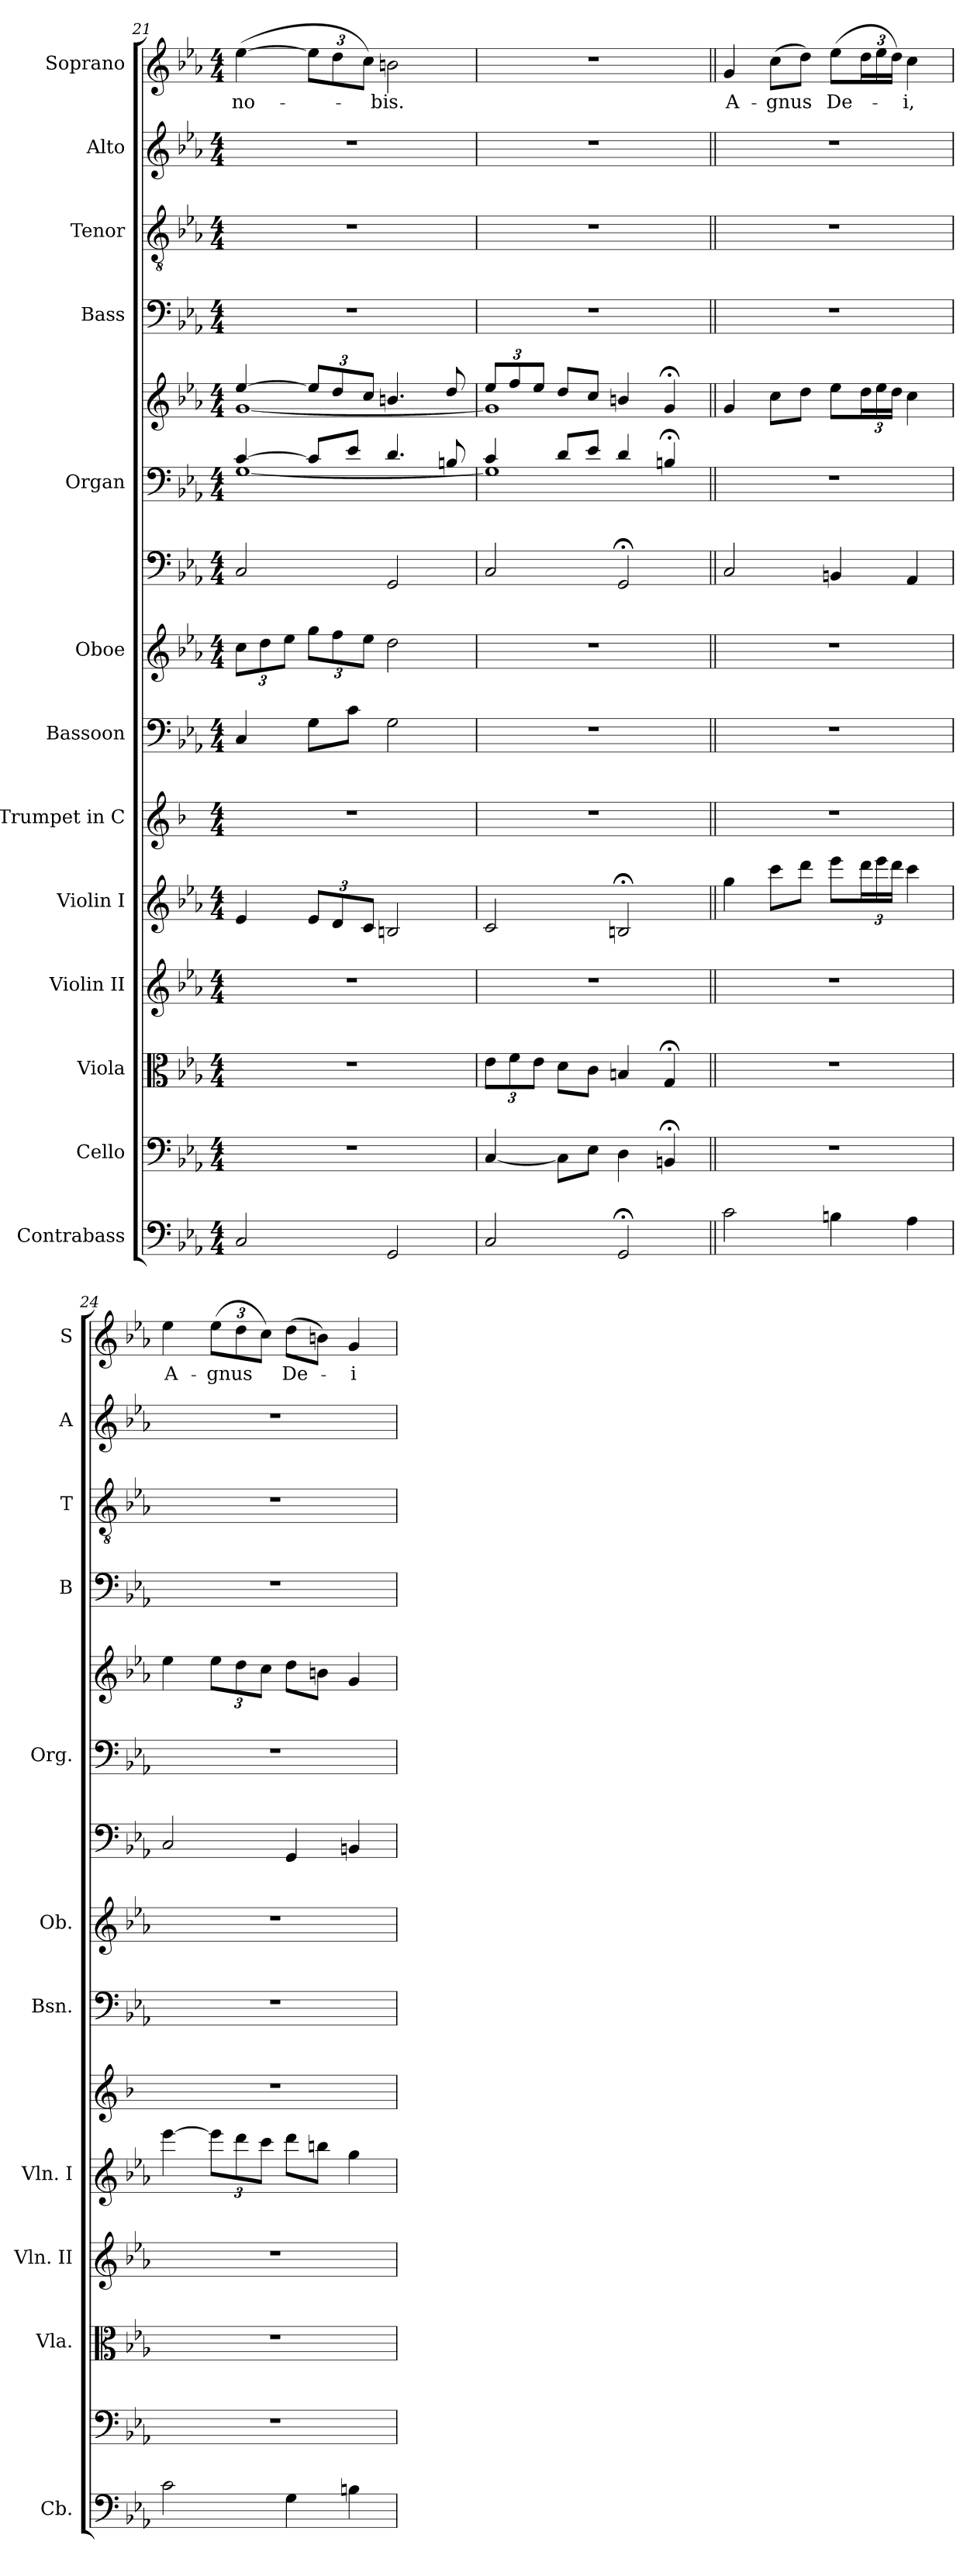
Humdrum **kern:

**kern	**kern	**kern	**kern	**kern	**kern	**kern	**kern	**kern	**kern	**kern	**kern	**kern	**kern	**kern	**text
*part14	*part13	*part12	*part11	*part10	*part9	*part8	*part7	*part6	*part5	*part5	*part4	*part3	*part2	*part1	*part1
*staff15	*staff14	*staff13	*staff12	*staff11	*staff10	*staff9	*staff8	*staff7	*staff6	*staff5	*staff4	*staff3	*staff2	*staff1	*staff1
*I"Contrabass	*I"Cello	*I"Viola	*I"Violin II	*I"Violin I	*I"Trumpet in C	*I"Bassoon	*I"Oboe	*	*I"Organ	*	*I"Bass	*I"Tenor	*I"Alto	*I"Soprano	*
*I'Cb.	*	*I'Vla.	*I'Vln. II	*I'Vln. I	*	*I'Bsn.	*I'Ob.	*	*I'Org.	*	*I'B	*I'T	*I'A	*I'S	*
*clefF4	*clefF4	*clefC3	*clefG2	*clefG2	*clefG2	*clefF4	*clefG2	*clefF4	*clefF4	*clefG2	*clefF4	*clefGv2	*clefG2	*clefG2	*
*ITrd7c12	*	*	*	*	*ITrd1c2	*	*	*	*	*	*	*	*	*	*
*k[b-e-a-]	*k[b-e-a-]	*k[b-e-a-]	*k[b-e-a-]	*k[b-e-a-]	*k[b-e-a-]	*k[b-e-a-]	*k[b-e-a-]	*k[b-e-a-]	*k[b-e-a-]	*k[b-e-a-]	*k[b-e-a-]	*k[b-e-a-]	*k[b-e-a-]	*k[b-e-a-]	*
*c:	*c:	*c:	*c:	*c:	*c:	*c:	*c:	*c:	*c:	*c:	*c:	*c:	*c:	*c:	*
*M4/4	*M4/4	*M4/4	*M4/4	*M4/4	*M4/4	*M4/4	*M4/4	*M4/4	*M4/4	*M4/4	*M4/4	*M4/4	*M4/4	*M4/4	*
=21	=21	=21	=21	=21	=21	=21	=21	=21	=21	=21	=21	=21	=21	=21	=21
*	*	*	*	*	*	*	*	*	*^	*^	*	*	*	*	*
!	!	!	!	!	!	!	!	!	!	!	!	!	!	!	!	!	!LO:LY:b
2CC/	1r	1r	1r	4e-/	1r	4C/	12cc\L	2C/	[>4c/	[<1G	[>4ee-/	[<1g	1r	1r	1r	(>[4ee-\	no-
.	.	.	.	.	.	.	12dd\	.	.	.	.	.	.	.	.	.	.
.	.	.	.	.	.	.	12ee-\J	.	.	.	.	.	.	.	.	.	.
.	.	.	.	12e-/L	.	8G\L	12gg\L	.	8c/L]	.	12ee-/L]	.	.	.	.	12ee-\L]	.
.	.	.	.	12d/	.	.	12ff\	.	.	.	12dd/	.	.	.	.	12dd\	.
.	.	.	.	.	.	8c\J	.	.	8e-/J	.	.	.	.	.	.	.	.
.	.	.	.	12c/J	.	.	12ee-\J	.	.	.	12cc/J	.	.	.	.	12cc\J)	.
!	!	!	!	!	!	!	!	!	!	!	!	!	!	!	!	!	!LO:LY:b
2GGG/	.	.	.	2Bn/	.	2G\	2dd\	2GG/	4.d/	.	4.bn/	.	.	.	.	2bn\	-bis.
.	.	.	.	.	.	.	.	.	8Bn/	.	8dd/	.	.	.	.	.	.
=22	=22	=22	=22	=22	=22	=22	=22	=22	=22	=22	=22	=22	=22	=22	=22	=22	=22
2CC/	[4C/	12e-\L	1r	2c/	1r	1r	1r	2C/	4c/	1G]	12ee-/L	1g]	1r	1r	1r	1r	.
.	.	12f\	.	.	.	.	.	.	.	.	12ff/	.	.	.	.	.	.
.	.	12e-\J	.	.	.	.	.	.	.	.	12ee-/J	.	.	.	.	.	.
.	8C\L]	8d\L	.	.	.	.	.	.	8d/L	.	8dd/L	.	.	.	.	.	.
.	8E-\J	8c\J	.	.	.	.	.	.	8e-/J	.	8cc/J	.	.	.	.	.	.
2GGG;</	4D\	4Bn/	.	2Bn;</	.	.	.	2GG;</	4d/	.	4bn/	.	.	.	.	.	.
.	4BBn;</	4G;</	.	.	.	.	.	.	4Bn;</	.	4g;</	.	.	.	.	.	.
*	*	*	*	*	*	*	*	*	*v	*v	*	*	*	*	*	*	*
*	*	*	*	*	*	*	*	*	*	*v	*v	*	*	*	*	*
!!LO:PB:g=z
=23||	=23||	=23||	=23||	=23||	=23||	=23||	=23||	=23||	=23||	=23||	=23||	=23||	=23||	=23||	=23||
!	!	!	!	!	!	!	!	!	!	!	!	!	!	!	!LO:LY:b
2C\	1r	1r	1r	4gg\	1r	1r	1r	2C/	1r	4g/	1r	1r	1r	4g/	A-
!	!	!	!	!	!	!	!	!	!	!	!	!	!	!	!LO:LY:b
.	.	.	.	8ccc\L	.	.	.	.	.	8cc\L	.	.	.	(>8cc\L	-gnus
.	.	.	.	8ddd\J	.	.	.	.	.	8dd\J	.	.	.	8dd\J)	.
!	!	!	!	!	!	!	!	!	!	!	!	!	!	!	!LO:LY:b
4BBn\	.	.	.	8eee-\L	.	.	.	4BBn/	.	8ee-\L	.	.	.	(>8ee-\L	De-
.	.	.	.	24ddd\L	.	.	.	.	.	24dd\L	.	.	.	24dd\L	.
.	.	.	.	24eee-\	.	.	.	.	.	24ee-\	.	.	.	24ee-\	.
.	.	.	.	24ddd\JJ	.	.	.	.	.	24dd\JJ	.	.	.	24dd\JJ)	.
!	!	!	!	!	!	!	!	!	!	!	!	!	!	!	!LO:LY:b
4AA-\	.	.	.	4ccc\	.	.	.	4AA-/	.	4cc\	.	.	.	4cc\	-i,
=24	=24	=24	=24	=24	=24	=24	=24	=24	=24	=24	=24	=24	=24	=24	=24
!	!	!	!	!	!	!	!	!	!	!	!	!	!	!	!LO:LY:b
2C\	1r	1r	1r	[4eee-\	1r	1r	1r	2C/	1r	4ee-\	1r	1r	1r	4ee-\	A-
!	!	!	!	!	!	!	!	!	!	!	!	!	!	!	!LO:LY:b
.	.	.	.	12eee-\L]	.	.	.	.	.	12ee-\L	.	.	.	(>12ee-\L	-gnus
.	.	.	.	12ddd\	.	.	.	.	.	12dd\	.	.	.	12dd\	.
.	.	.	.	12ccc\J	.	.	.	.	.	12cc\J	.	.	.	12cc\J)	.
!	!	!	!	!	!	!	!	!	!	!	!	!	!	!	!LO:LY:b
4GG\	.	.	.	8ddd\L	.	.	.	4GG/	.	8dd\L	.	.	.	(>8dd\L	De-
.	.	.	.	8bbn\J	.	.	.	.	.	8bn\J	.	.	.	8bn\J)	.
!	!	!	!	!	!	!	!	!	!	!	!	!	!	!	!LO:LY:b
4BBn\	.	.	.	4gg\	.	.	.	4BBn/	.	4g/	.	.	.	4g/	-i
=	=	=	=	=	=	=	=	=	=	=	=	=	=	=	=
*-	*-	*-	*-	*-	*-	*-	*-	*-	*-	*-	*-	*-	*-	*-	*-
